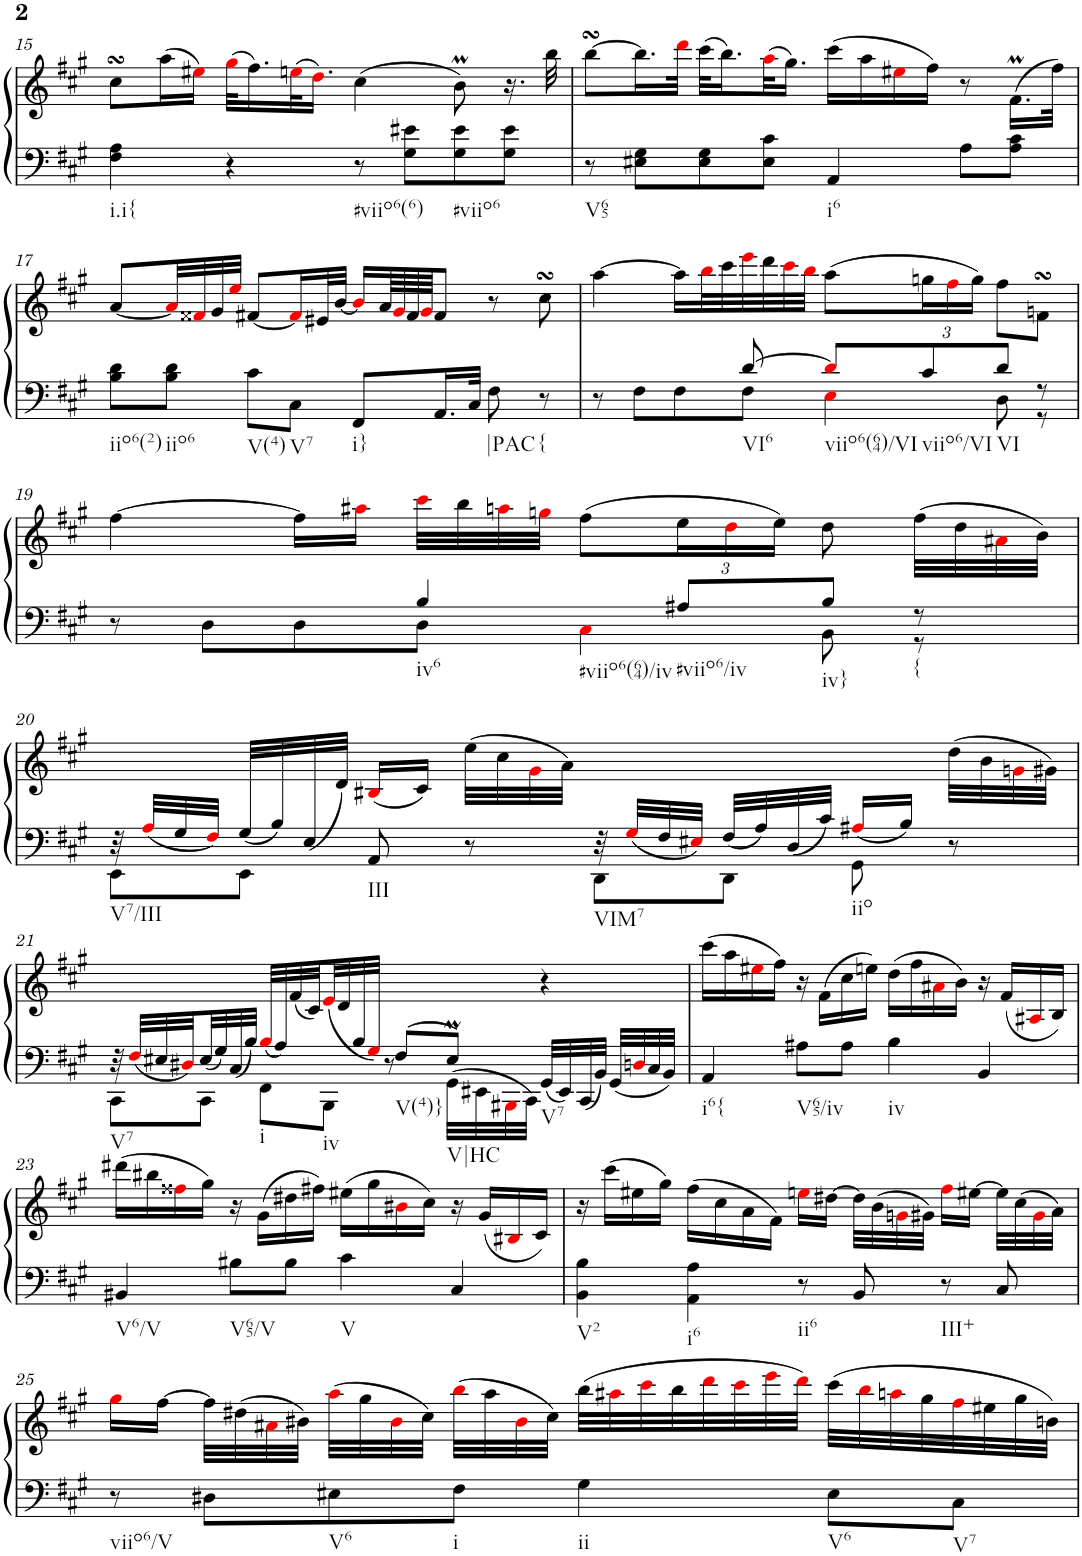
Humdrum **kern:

**kern	**kern
*part1	*part1
*staff2	*staff1
*I"Harpsichord	*
*I'Hch.	*
!!LO:PB:g=z
*clefF4	*clefG2
*k[f#c#g#]	*k[f#c#g#]
*M4/4	*M4/4
*met(c)	*met(c)
=15	=15
!LO:TX:b:t=i.i{	!
4F#\ 4A\	8cc#sSsS\L
.	(16aa\L
.	16ee#Xi\JJ)
4r	(32gg#i\KLL
.	16.ff#\)
.	(32eeni\K
.	16.ddi\JJ)
!LO:TX:b:t=#viio6(6)	!
8r	(4cc#\
8G#\ 8e#X\L	.
!LO:TX:b:t=#viio6	!
8G#\ 8e#\	8bM\)
8G#\ 8e#\J	16.r
.	32bb\
=16	=16
!LO:TX:b:t=V65	!
8r	[8bbsSSS\L
8E#X\ 8G#\L	16.bb\L]
.	32dddi\JJk
8E#\ 8G#\	(32ccc#\KLL
.	16.bb\)
8E#\ 8c#\J	(32aai\K
.	16.gg#\JJ)
!LO:TX:b:t=i6	!
4AA/	(16ccc#\LL
.	16aa\
.	16ee#Xi\
.	16ff#\JJ)
8A\L	8r
8A\ 8c#\J	(16.f#M\LL
.	32ff#\JJk)
!!LO:LB:g=z
=17	=17
!LO:TX:b:t=iio6(2)	!
8B\ 8d\L	[8a/L
!LO:TX:b:t=iio6	!
8B\ 8d\J	32ai/LL]
.	32f##Xi/
.	32g#/
.	32eei/JJJ
!LO:TX:b:t=V(4)	!
8c#\L	[8f#X/L
!LO:TX:b:t=V7	!
8C#\J	16f#i/L]
.	32e#X/L
.	[32b/JJJ
!LO:TX:b:t=i}	!
8FF#/L	16bi/LL]
.	64a/LL
.	64g#i/
.	64f#/
.	64g#i/JJJ
16.AA/L	8f#/J
32C#/JJk	.
!LO:TX:b:t=|PAC	!
8F#\	8r
!LO:TX:b:t={	!
8r	8cc#sSsS\
=18	=18
*^	*
8r	8ryy	[4aa\
8ryy	8F#\L	.
8ryy	8F#\	16aa\LL]
.	.	32bbi\L
.	.	32ccc#\
!LO:TX:b:t=VI6	!	!
[8d/	8F#\J	32eeei\
.	.	32ddd\
.	.	32ccc#i\
.	.	32bbi\JJJ
!LO:TX:b:t=viio6(64)/VI	!	!
8di/L]	4Ei\	(8aa\L
*	*	*Xbrackettup
!LO:TX:b:t=viio6/VI	!	!
8c#/	.	24ggn\L
.	.	24ff#i\
.	.	24gg\JJ)
!LO:TX:b:t=VI	!	!
8d/J	8D\	8ff#\L
8r	8r	8f#\sSSs 8gni\sSSsJ
!!LO:LB:g=z
=19	=19	=19
8r	8ryy	[4ff#\
8ryy	8D\L	.
8ryy	8D\	16ff#\LL]
.	.	16aa#Xi\JJ
!LO:TX:b:t=iv6	!	!
!LO:TX:b:t=#viio6(64)/iv	!	!
4B/	8D\J	32ccc#i\LLL
.	.	32bb\
.	.	32aani\
.	.	32ggni\JJJ
.	4C#i\	(8ff#\L
!LO:TX:b:t=#viio6/iv	!	!
8A#X/L	.	24ee\L
.	.	24ddi\
.	.	24ee\JJ)
!LO:TX:b:t=iv}	!	!
8B/J	8BB\	8dd\
!LO:TX:b:t={	!	!
8r	8r	(32ff#\LLL
.	.	32dd\
.	.	32a#Xi\
.	.	32b\JJJ)
!!LO:LB:g=z
=20	=20	=20
!LO:TX:b:t=V7/III	!	!
32ryy	8EE\L	32r
32Ai/LLL	.	8.ryy
32G#/	.	.
32F#i/JJJ	.	.
32G#/LLL	8EE\J	.
32B/	.	.
(<32E/	.	.
16ryy	.	32d/JJJ)
!	!LO:TX:b:t=III	!
.	8AA/	(16B#Xi/LL
.	.	16c#/JJ)
.	8r	(32ee\LLL
.	.	32cc#\
.	.	32g#i\
.	.	32a\JJJ)
!	!LO:TX:b:t=VIM7	!
.	8DD\L	32r
32G#i/LLL	.	16.ryy
32F#/	.	.
32E#Xi/JJJ	.	.
32F#/LLL	8DD\J	.
32A/	.	.
32D/	.	.
32c#/JJJ	.	.
!LO:TX:b:t=iio	!	!
16A#Xi/LL	8GG#\	.
16B/JJ	.	.
8ryy	8r	(32dd\LLL
.	.	32b\
.	.	32gni\
.	.	32g#X\JJJ)
!!LO:LB:g=z
=21	=21	=21
!LO:TX:b:t=V7	!	!
32ryy	8CC#\L	32r
32F#i/LLL	.	32ryy
32E#X/	.	.
32D#Xi/	.	.
32E#/	8CC#\J	.
32G#/	.	.
32C#/	.	.
32B/JJJ	.	.
!LO:TX:b:t=i	!	!
32Bi/LLL	8FF#\L	.
32A/	.	.
8ryy	.	(<32f#/
.	.	32c#/)
!	!LO:TX:b:t=iv	!
.	8BBB\J	(<32ei/
.	.	32d/
32B/	.	16ryy
32G#i/JJJ)	.	.
!LO:TX:b:t=V(4)}	!	!
8F#/L	8r	.
!LO:TX:b:t=V|HC	!	!
8E#m/J	32GG#\LLL	.
.	32EE#X\	.
.	32BBB#Xi\	.
.	32CC#\JJJ	.
!LO:TX:b:t=V7	!	!
4ryy	32GG#/LLL	4r
.	32EE#/	.
.	32CC#/	.
.	32BB/JJJ	.
.	32GG#/LLL	.
.	32Dni/	.
.	32C#/	.
.	32BB/JJJ	.
=22	=22	=22
!LO:TX:b:t=i6{	!	!
*v	*v	*
4AA/	(16ccc#\LL
.	16aa\
.	16ee#Xi\
.	16ff#\JJ)
!LO:TX:b:t=V65/iv	!
8A#X\L	16r
.	(16f#\LL
8A#\J	16cc#\
.	16een\JJ)
!LO:TX:b:t=iv	!
4B\	(16dd\LL
.	16ff#\
.	16a#Xi\
.	16b\JJ)
4BB/	16r
.	(16f#/LL
.	16A#Xi/
.	16B/JJ)
!!LO:LB:g=z
=23	=23
!LO:TX:b:t=V6/V	!
4BB#X/	(16ddd#X\LL
.	16bb#X\
.	16ff##Xi\
.	16gg#\JJ)
!LO:TX:b:t=V65/V	!
8B#X\L	16r
.	(16g#\LL
8B#\J	16dd#X\
.	16ff#X\JJ)
!LO:TX:b:t=V	!
4c#\	(16ee#X\LL
.	16gg#\
.	16b#Xi\
.	16cc#\JJ)
4C#/	16r
.	(16g#/LL
.	16B#Xi/
.	16c#/JJ)
=24	=24
!LO:TX:b:t=V2	!
4BB\ 4B\	16r
.	(16ccc#\LL
.	16ee#X\
.	16gg#\JJ)
!LO:TX:b:t=i6	!
4AA\ 4A\	(16ff#\LL
.	16cc#\
.	16a\
.	16f#\JJ)
!LO:TX:b:t=ii6	!
8r	16eeni\LL
.	[16dd#X\JJ
8BB/	32dd#\LLL]
.	(32b\
.	32gni\
.	32g#X\JJJ)
!LO:TX:b:t=III+	!
8r	16ff#i\LL
.	[16ee#X\JJ
8C#/	32ee#\LLL]
.	(32cc#\
.	32g#i\
.	32a\JJJ)
!!LO:LB:g=z
=25	=25
!LO:TX:b:t=viio6/V	!
8r	16gg#i\LL
.	[16ff#\JJ
8D#X\L	32ff#\LLL]
.	(32dd#X\
.	32a#Xi\
.	32b#X\JJJ)
!LO:TX:b:t=V6	!
8E#X\	(32aai\LLL
.	32gg#\
.	32b#i\
.	32cc#\JJJ)
!LO:TX:b:t=i	!
8F#\J	(32bbi\LLL
.	32aa\
.	32b#i\
.	32cc#\JJJ)
!LO:TX:b:t=ii	!
4G#\	(32bb\LLL
.	32aa#Xi\
.	32ccc#i\
.	32bb\
.	32dddi\
.	32ccc#i\
.	32eeei\
.	32dddi\JJJ)
!LO:TX:b:t=V6	!
8E#\L	(32ccc#\LLL
.	32bbi\
.	32aani\
.	32gg#\
!LO:TX:b:t=V7	!
8C#\J	32ff#i\
.	32ee#X\
.	32gg#\
.	32bn\JJJ)
=	=
*-	*-
